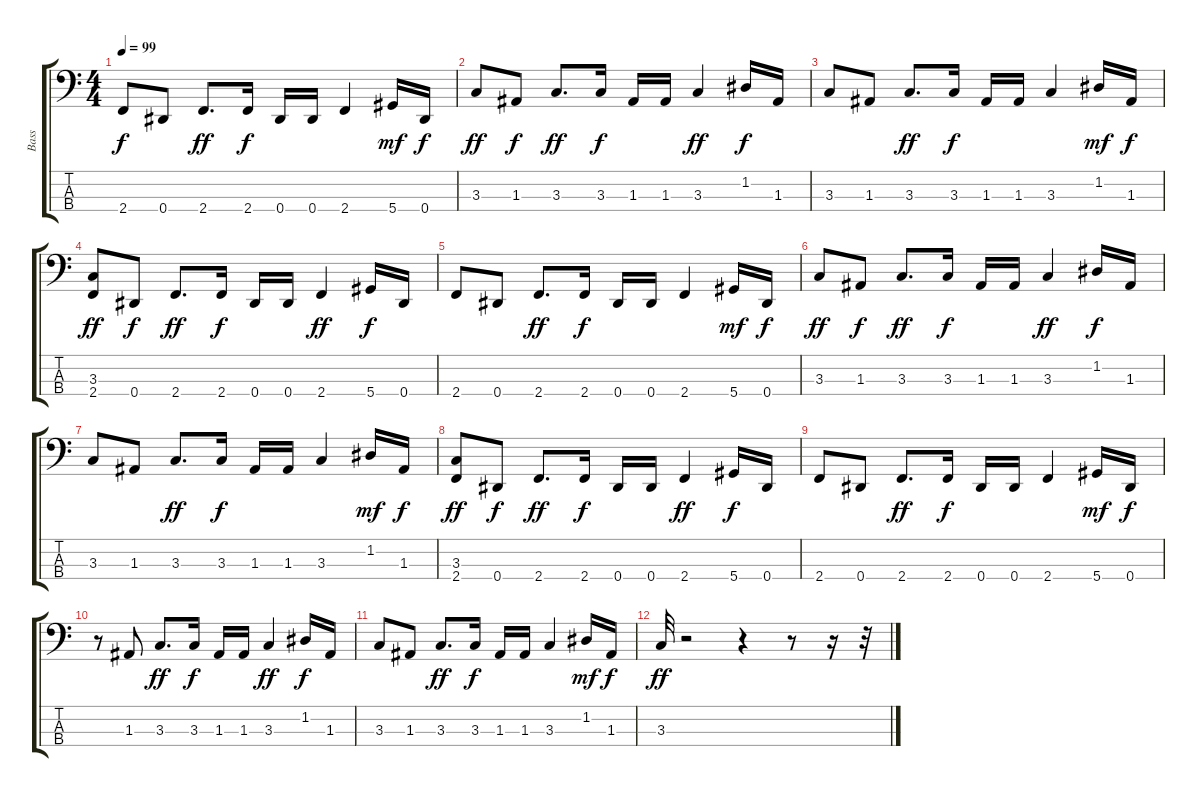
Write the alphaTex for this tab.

\track ("Bass" "Bass") {instrument electricbasspick}
\staff {score tabs}
\tuning (G2 D2 A1 Eb1) {hide}
\ts (4 4)
\tempo 99
\clef f4
\ks c
2.4.8{dy f} 0.4.8 2.4.8{d dy ff} 2.4.16{dy f} 0.4.16 0.4.16 2.4.4 5.4.16{dy mf} 0.4.16{dy f} |
3.3.8{dy ff} 1.3.8{dy f} 3.3.8{d dy ff} 3.3.16{dy f} 1.3.16 1.3.16 3.3.4{dy ff} 1.2.16{dy f} 1.3.16 |
3.3.8 1.3.8 3.3.8{d dy ff} 3.3.16{dy f} 1.3.16 1.3.16 3.3.4 1.2.16{dy mf} 1.3.16{dy f} |
(3.3 2.4).8{dy ff} 0.4.8{dy f} 2.4.8{d dy ff} 2.4.16{dy f} 0.4.16 0.4.16 2.4.4{dy ff} 5.4.16{dy f} 0.4.16 |
2.4.8 0.4.8 2.4.8{d dy ff} 2.4.16{dy f} 0.4.16 0.4.16 2.4.4 5.4.16{dy mf} 0.4.16{dy f} |
3.3.8{dy ff} 1.3.8{dy f} 3.3.8{d dy ff} 3.3.16{dy f} 1.3.16 1.3.16 3.3.4{dy ff} 1.2.16{dy f} 1.3.16 |
3.3.8 1.3.8 3.3.8{d dy ff} 3.3.16{dy f} 1.3.16 1.3.16 3.3.4 1.2.16{dy mf} 1.3.16{dy f} |
(3.3 2.4).8{dy ff} 0.4.8{dy f} 2.4.8{d dy ff} 2.4.16{dy f} 0.4.16 0.4.16 2.4.4{dy ff} 5.4.16{dy f} 0.4.16 |
2.4.8 0.4.8 2.4.8{d dy ff} 2.4.16{dy f} 0.4.16 0.4.16 2.4.4 5.4.16{dy mf} 0.4.16{dy f} |
r.8 1.3.8 3.3.8{d dy ff} 3.3.16{dy f} 1.3.16 1.3.16 3.3.4{dy ff} 1.2.16{dy f} 1.3.16 |
3.3.8 1.3.8 3.3.8{d dy ff} 3.3.16{dy f} 1.3.16 1.3.16 3.3.4 1.2.16{dy mf} 1.3.16{dy f} |
3.3.32{dy ff} r.2 r.4 r.8 r.16 r.32
